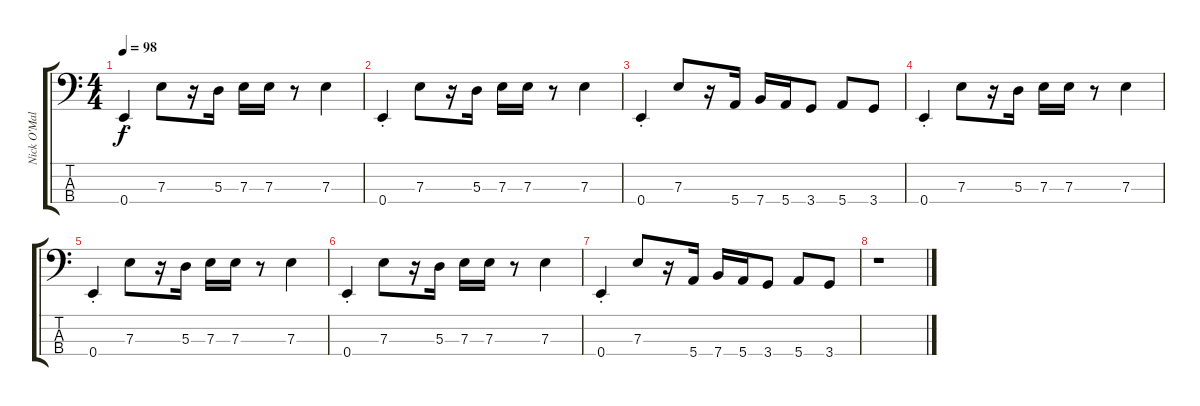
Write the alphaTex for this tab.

\track ("Nick O'Malley" "Nick O'Mal") {instrument electricbassfinger}
\staff {score tabs}
\tuning (G2 D2 A1 E1) {hide}
\ts (4 4)
\tempo 98
\clef f4
\ks c
0.4{st}.4{dy f} 7.3.8 r.16 5.3.16 7.3.16 7.3.16 r.8 7.3.4 |
0.4{st}.4 7.3.8 r.16 5.3.16 7.3.16 7.3.16 r.8 7.3.4 |
0.4{st}.4 7.3.8 r.16 5.4.16 7.4.16 5.4.16 3.4.8 5.4.8 3.4.8 |
0.4{st}.4 7.3.8 r.16 5.3.16 7.3.16 7.3.16 r.8 7.3.4 |
0.4{st}.4 7.3.8 r.16 5.3.16 7.3.16 7.3.16 r.8 7.3.4 |
0.4{st}.4 7.3.8 r.16 5.3.16 7.3.16 7.3.16 r.8 7.3.4 |
0.4{st}.4 7.3.8 r.16 5.4.16 7.4.16 5.4.16 3.4.8 5.4.8 3.4.8 |
r.1
